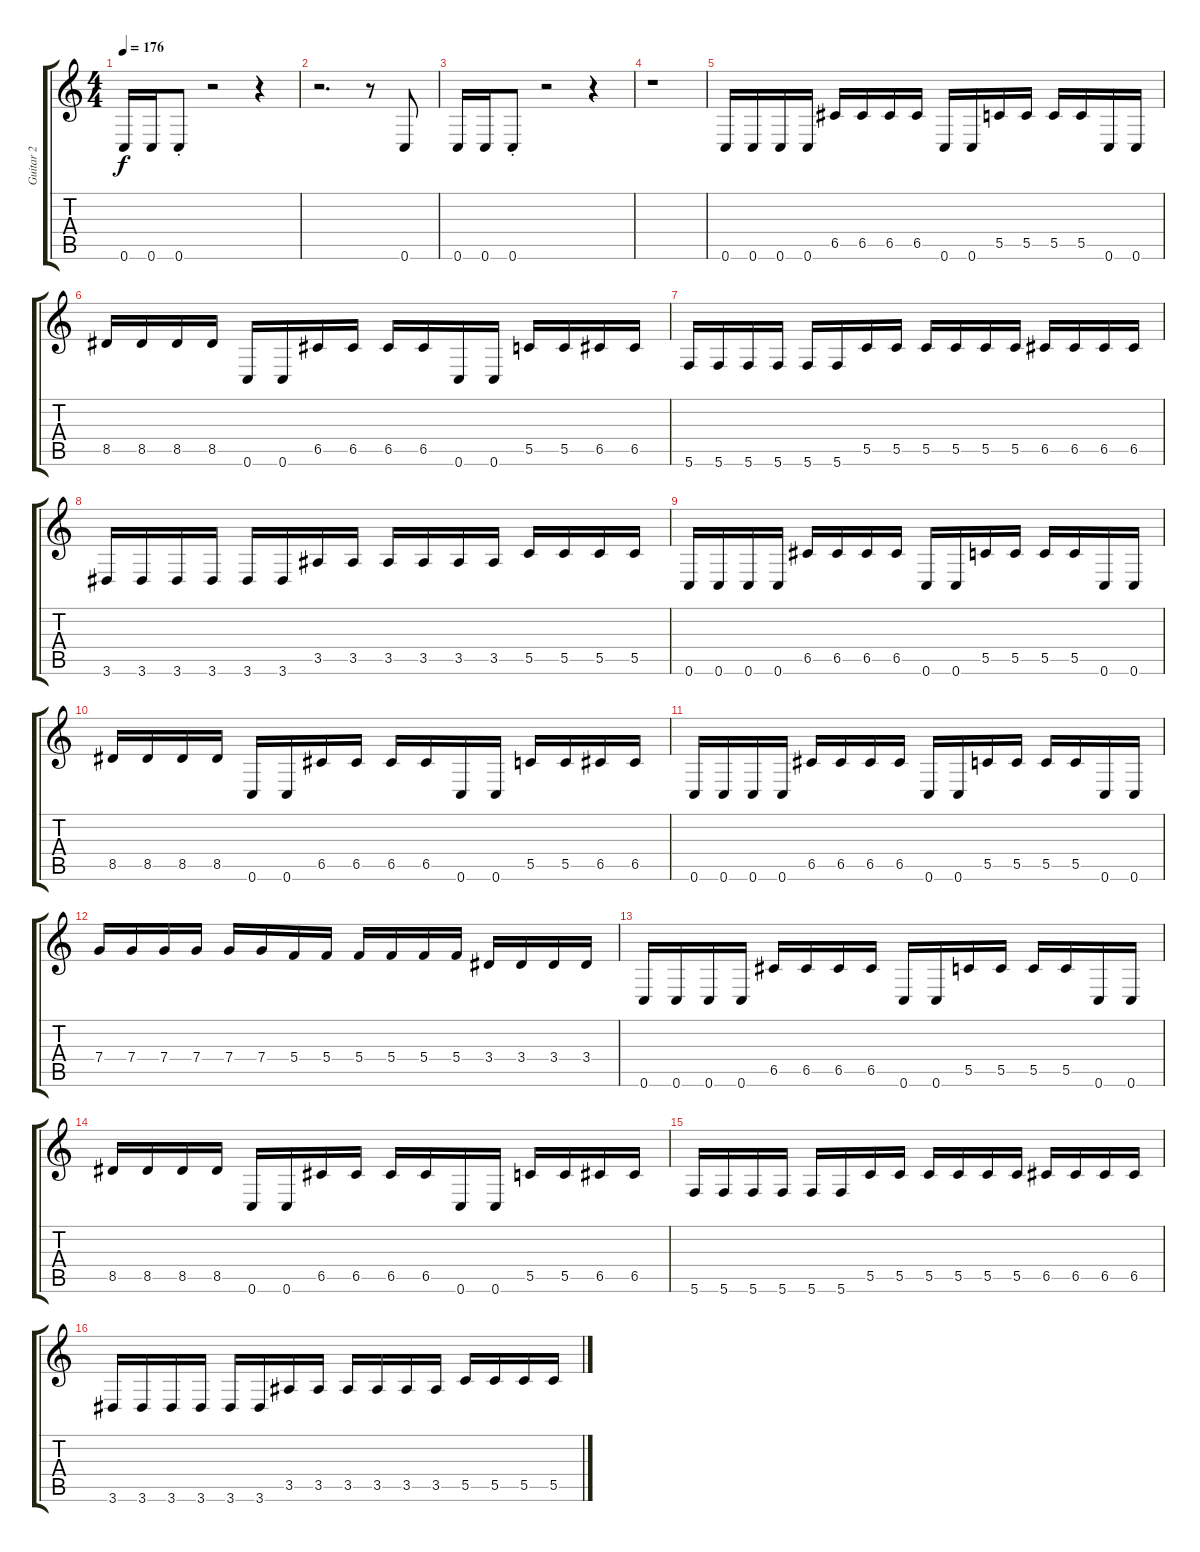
\track ("Guitar 2" "Guitar 2") {instrument distortionguitar}
\staff {score tabs}
\tuning (D4 A3 F3 C3 G2 C2) {hide}
\ts (4 4)
\tempo 176
\clef g2
\ks c
0.6.16{dy f} 0.6.16 0.6{st}.8 r.2 r.4 |
r.2{d} r.8 0.6.8 |
0.6.16 0.6.16 0.6{st}.8 r.2 r.4 |
r.1 |
0.6.16 0.6.16 0.6.16 0.6.16 6.5.16 6.5.16 6.5.16 6.5.16 0.6.16 0.6.16 5.5.16 5.5.16 5.5.16 5.5.16 0.6.16 0.6.16 |
8.5.16 8.5.16 8.5.16 8.5.16 0.6.16 0.6.16 6.5.16 6.5.16 6.5.16 6.5.16 0.6.16 0.6.16 5.5.16 5.5.16 6.5.16 6.5.16 |
5.6.16 5.6.16 5.6.16 5.6.16 5.6.16 5.6.16 5.5.16 5.5.16 5.5.16 5.5.16 5.5.16 5.5.16 6.5.16 6.5.16 6.5.16 6.5.16 |
3.6.16 3.6.16 3.6.16 3.6.16 3.6.16 3.6.16 3.5.16 3.5.16 3.5.16 3.5.16 3.5.16 3.5.16 5.5.16 5.5.16 5.5.16 5.5.16 |
0.6.16 0.6.16 0.6.16 0.6.16 6.5.16 6.5.16 6.5.16 6.5.16 0.6.16 0.6.16 5.5.16 5.5.16 5.5.16 5.5.16 0.6.16 0.6.16 |
8.5.16 8.5.16 8.5.16 8.5.16 0.6.16 0.6.16 6.5.16 6.5.16 6.5.16 6.5.16 0.6.16 0.6.16 5.5.16 5.5.16 6.5.16 6.5.16 |
0.6.16 0.6.16 0.6.16 0.6.16 6.5.16 6.5.16 6.5.16 6.5.16 0.6.16 0.6.16 5.5.16 5.5.16 5.5.16 5.5.16 0.6.16 0.6.16 |
7.4.16 7.4.16 7.4.16 7.4.16 7.4.16 7.4.16 5.4.16 5.4.16 5.4.16 5.4.16 5.4.16 5.4.16 3.4.16 3.4.16 3.4.16 3.4.16 |
0.6.16 0.6.16 0.6.16 0.6.16 6.5.16 6.5.16 6.5.16 6.5.16 0.6.16 0.6.16 5.5.16 5.5.16 5.5.16 5.5.16 0.6.16 0.6.16 |
8.5.16 8.5.16 8.5.16 8.5.16 0.6.16 0.6.16 6.5.16 6.5.16 6.5.16 6.5.16 0.6.16 0.6.16 5.5.16 5.5.16 6.5.16 6.5.16 |
5.6.16 5.6.16 5.6.16 5.6.16 5.6.16 5.6.16 5.5.16 5.5.16 5.5.16 5.5.16 5.5.16 5.5.16 6.5.16 6.5.16 6.5.16 6.5.16 |
3.6.16 3.6.16 3.6.16 3.6.16 3.6.16 3.6.16 3.5.16 3.5.16 3.5.16 3.5.16 3.5.16 3.5.16 5.5.16 5.5.16 5.5.16 5.5.16
